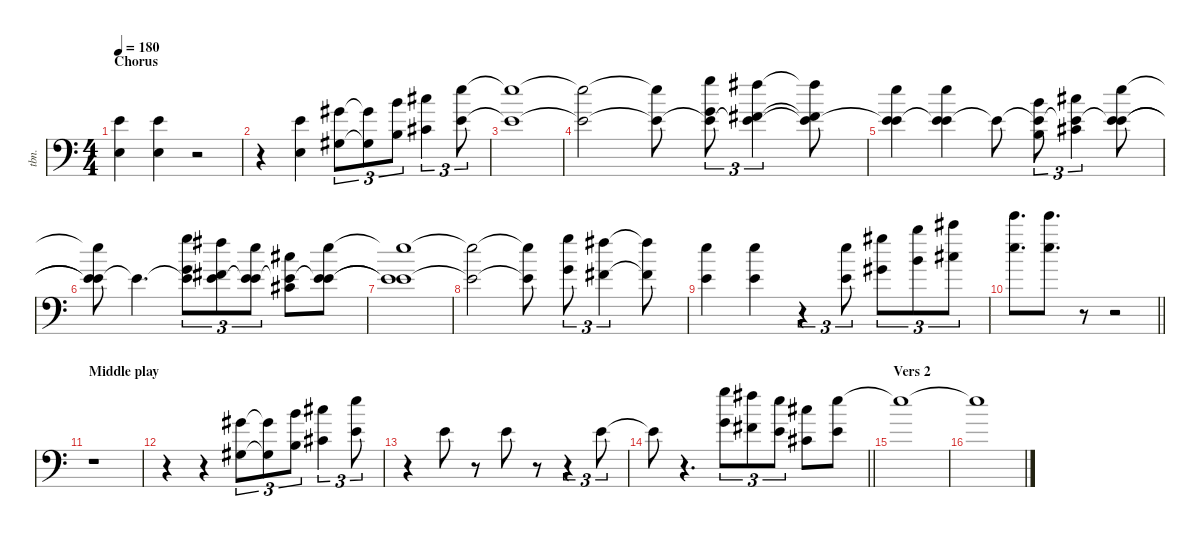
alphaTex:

\defaultSystemsLayout 4
\hideDynamics
\bracketExtendMode nobrackets
\otherSystemsTrackNameOrientation horizontal
\track ("Trombone" "tbn.") {instrument trombone}
\staff {score}
\tuning (E4 B3 G3 D3 A2 E2)
\ts (4 4)
\section ("" "Chorus")
\tempo 180
\clef f4
\ks c
(0.1 7.5).4{dy f beam Down} (0.1 7.5).4{beam Down} r.2{beam Down} |
r.4{beam Down} (0.1 7.5).4{beam Down} (4.1{acc #} 6.4{acc #}).8{tu (3 2) beam Down} (4.1{t acc #} 6.4{t acc #}).8{tu (3 2) beam Down} (7.1 9.4).8{tu (3 2) beam Down} (9.1{acc #} 6.3{acc #}).4{tu (3 2) beam Down} (12.1 9.3).8{tu (3 2) beam Down} |
(12.1{t} 9.3{t}).1{beam Down} |
(12.1{t} 9.3{t}).2{beam Down} (12.1{t} 9.3{t}).8{beam Down} (15.1 17.4 9.3{t}).8{tu (3 2) beam Down} (14.1{acc #} 16.4{acc #} 9.3{t}).4{tu (3 2) beam Down} (14.1{t acc #} 16.4{t acc #} 9.3{t}).8{beam Down} |
(12.1 14.4 9.3{t}).4{beam Down} (12.1 14.4 9.3{t}).4{beam Down} 9.3{t}.8{dy mf beam Down} (12.2 14.5 9.3{t}).8{tu (3 2) dy f beam Down} (9.1{acc #} 11.4{acc #} 9.3{t}).4{tu (3 2) beam Down} (12.1 14.4 9.3{t}).8{beam Down} |
(12.1{t} 14.4{t} 9.3{t}).8{beam Down} 9.3{t}.4{d dy mf beam Down} (15.1 17.4 9.3{t}).8{tu (3 2) dy f beam Down} (14.1{acc #} 16.4{acc #} 9.3{t}).8{tu (3 2) beam Down} (12.1 14.4 9.3{t}).8{tu (3 2) beam Down} (14.2{acc #} 16.5{acc #} 9.3{t}).8{beam Down} (12.1 14.4 9.3{t}).8{beam Down} |
(12.1{t} 14.4{t} 9.3{t}).1{beam Down} |
(12.1{t} 9.3{t}).2{beam Down} (12.1{t} 9.3{t}).8{beam Down} (15.1 17.4).8{tu (3 2) beam Down} (14.1{acc #} 16.4{acc #}).4{tu (3 2) beam Down} (14.1{t acc #} 16.4{t acc #}).8{beam Down} |
(12.1 14.4).4{beam Down} (12.1 14.4).4{beam Down} r.4{tu (3 2) beam Down} (12.1 14.4).8{tu (3 2) beam Down} (16.1{acc #} 18.4{acc #}).8{tu (3 2) beam Down} (19.1 21.4).8{tu (3 2) beam Down} (21.1{acc #} 23.4{acc #}).8{tu (3 2) beam Down} |
\barLineRight lightlight
(24.1 26.4).8{d beam Down} (24.1 26.4).8{d beam Down} r.8{beam Down} r.2{beam Down} |
\section ("" "Middle play")
r.1{beam Down} |
r.4{beam Down} r.4{beam Down} (4.1{acc #} 6.4{acc #}).8{tu (3 2) beam Down} (4.1{t acc #} 6.4{t acc #}).8{tu (3 2) beam Down} (7.1 0.2).8{tu (3 2) beam Down} (9.1{acc #} 11.4{acc #}).4{tu (3 2) beam Down} (12.1 9.3).8{tu (3 2) beam Down} |
r.4{beam Down} 9.3.8{beam Down} r.8{beam Down} 9.3.8{beam Down} r.8{beam Down} r.4{tu (3 2) beam Down} 9.3.8{tu (3 2) beam Down} |
\barLineRight lightlight
9.3{t}.8{beam Down} r.4{d beam Down} (15.1 17.4).8{tu (3 2) beam Down} (14.1{acc #} 16.4{acc #}).8{tu (3 2) beam Down} (12.1 14.4).8{tu (3 2) beam Down} (14.2{acc #} 16.5{acc #}).8{beam Down} (12.1 14.4).8{beam Down} |
\section ("" "Vers 2")
12.1{t}.1{dy mf beam Down} |
12.1{t}.1{beam Down}
